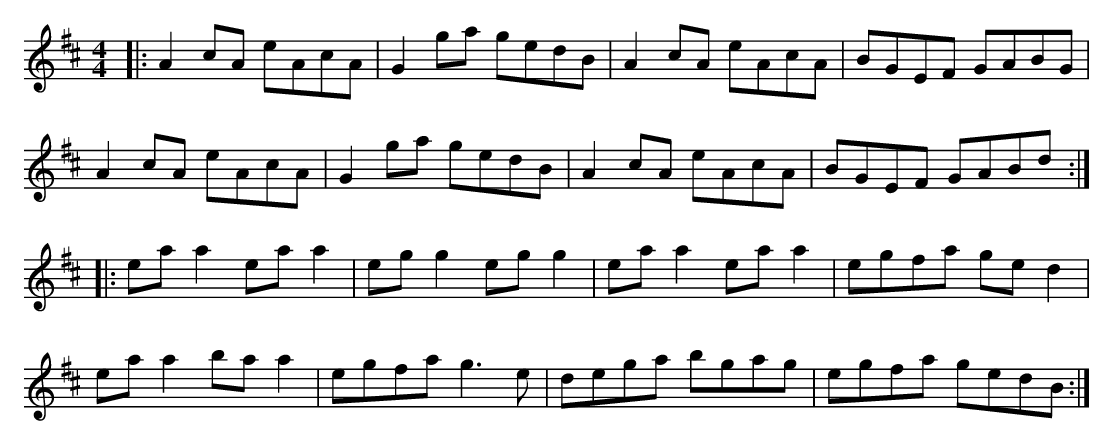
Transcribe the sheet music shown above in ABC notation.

X:1
M:4/4
K:Amix
|:A2 cA eAcA|G2 ga gedB|A2 cA eAcA|BGEF GABG|
A2 cA eAcA|G2 ga gedB|A2 cA eAcA|BGEF GABd:|
|:ea a2 ea a2|eg g2 eg g2|ea a2 ea a2|egfa ge d2|
ea a2 ba a2|egfa g3e|dega bgag|egfa gedB:|
